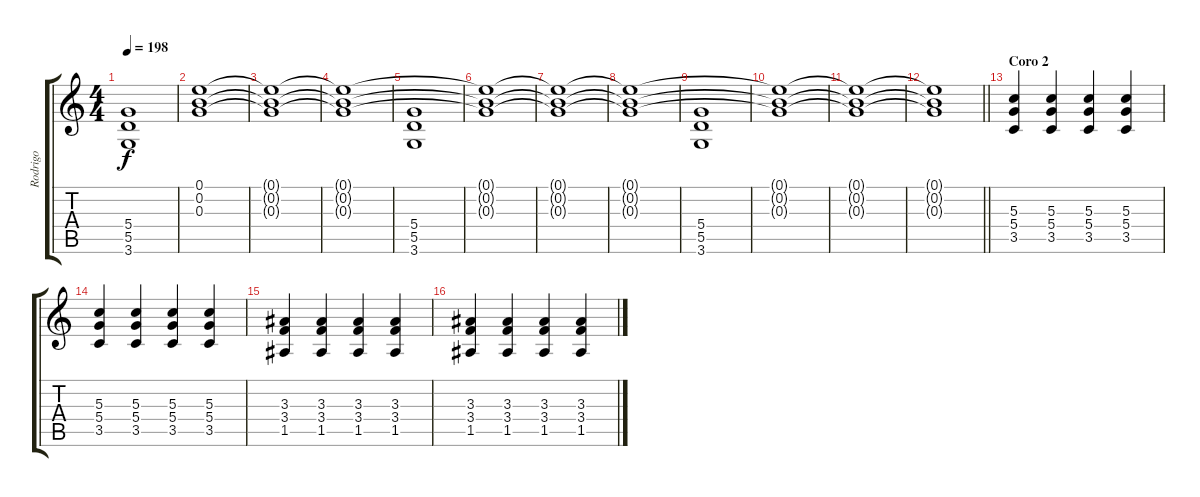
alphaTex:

\track ("Rodrigo" "Rodrigo") {instrument overdrivenguitar}
\staff {score tabs}
\tuning (E4 B3 G3 D3 A2 E2) {hide}
\ts (4 4)
\tempo 198
\clef g2
\ks c
(5.4 5.5 3.6).1{dy f} |
(0.1{t} 0.2{t} 0.3{t}).1 |
(0.1{t} 0.2{t} 0.3{t}).1 |
(0.1{t} 0.2{t} 0.3{t}).1 |
(5.4 5.5 3.6).1 |
(0.1{t} 0.2{t} 0.3{t}).1 |
(0.1{t} 0.2{t} 0.3{t}).1 |
(0.1{t} 0.2{t} 0.3{t}).1 |
(5.4 5.5 3.6).1 |
(0.1{t} 0.2{t} 0.3{t}).1 |
(0.1{t} 0.2{t} 0.3{t}).1 |
\barLineRight lightlight
(0.1{t} 0.2{t} 0.3{t}).1 |
\section ("" "Coro 2")
(5.3 5.4 3.5).4 (5.3 5.4 3.5).4 (5.3 5.4 3.5).4 (5.3 5.4 3.5).4 |
(5.3 5.4 3.5).4 (5.3 5.4 3.5).4 (5.3 5.4 3.5).4 (5.3 5.4 3.5).4 |
(3.3 3.4 1.5).4 (3.3 3.4 1.5).4 (3.3 3.4 1.5).4 (3.3 3.4 1.5).4 |
(3.3 3.4 1.5).4 (3.3 3.4 1.5).4 (3.3 3.4 1.5).4 (3.3 3.4 1.5).4
